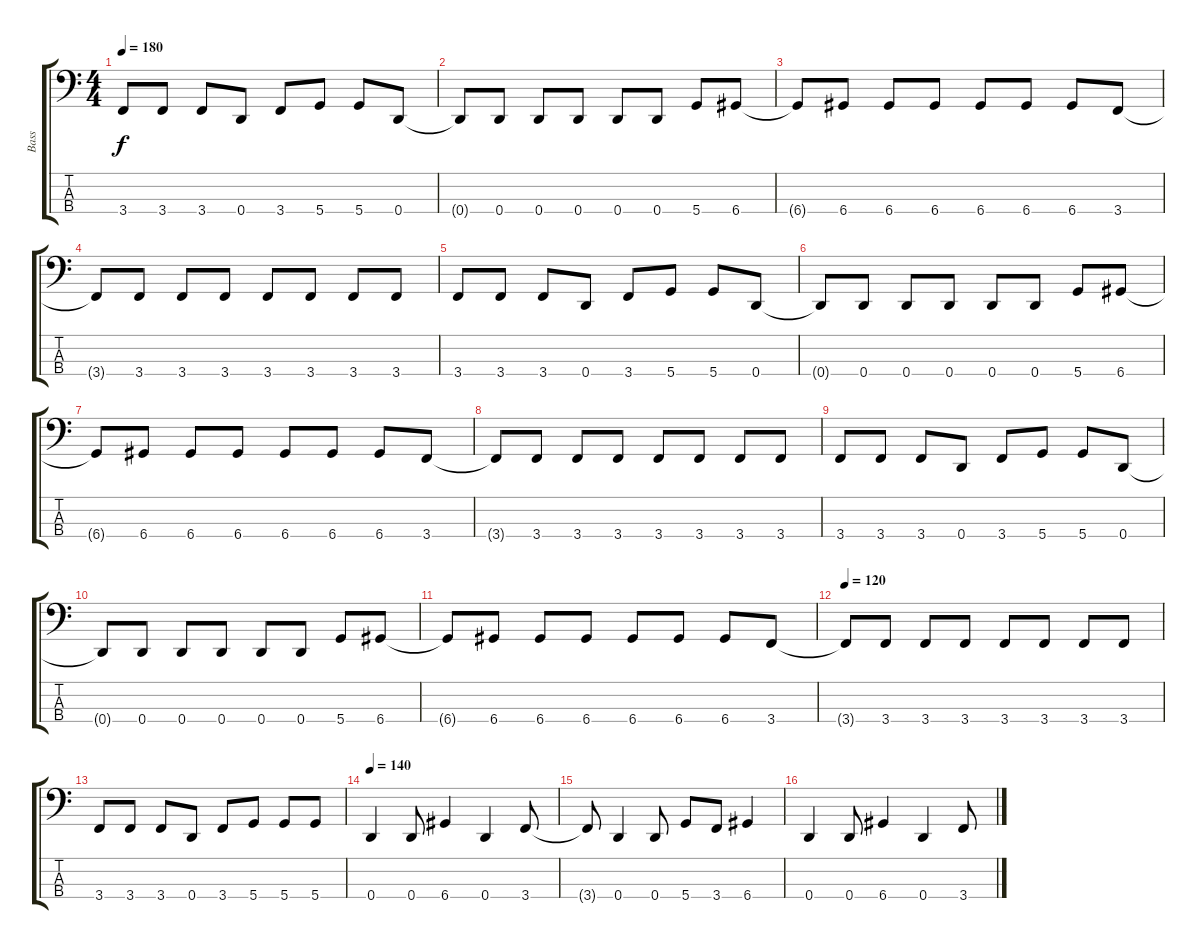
\track ("Bass" "Bass") {instrument electricbasspick}
\staff {score tabs}
\tuning (G2 D2 A1 D1) {hide}
\ts (4 4)
\tempo 180
\clef f4
\ks c
3.4.8{dy f} 3.4.8 3.4.8 0.4.8 3.4.8 5.4.8 5.4.8 0.4.8 |
0.4{t}.8 0.4.8 0.4.8 0.4.8 0.4.8 0.4.8 5.4.8 6.4.8 |
6.4{t}.8 6.4.8 6.4.8 6.4.8 6.4.8 6.4.8 6.4.8 3.4.8 |
3.4{t}.8 3.4.8 3.4.8 3.4.8 3.4.8 3.4.8 3.4.8 3.4.8 |
3.4.8 3.4.8 3.4.8 0.4.8 3.4.8 5.4.8 5.4.8 0.4.8 |
0.4{t}.8 0.4.8 0.4.8 0.4.8 0.4.8 0.4.8 5.4.8 6.4.8 |
6.4{t}.8 6.4.8 6.4.8 6.4.8 6.4.8 6.4.8 6.4.8 3.4.8 |
3.4{t}.8 3.4.8 3.4.8 3.4.8 3.4.8 3.4.8 3.4.8 3.4.8 |
3.4.8 3.4.8 3.4.8 0.4.8 3.4.8 5.4.8 5.4.8 0.4.8 |
0.4{t}.8 0.4.8 0.4.8 0.4.8 0.4.8 0.4.8 5.4.8 6.4.8 |
6.4{t}.8 6.4.8 6.4.8 6.4.8 6.4.8 6.4.8 6.4.8 3.4.8 |
\tempo 120
3.4{t}.8 3.4.8 3.4.8 3.4.8 3.4.8 3.4.8 3.4.8 3.4.8 |
3.4.8 3.4.8 3.4.8 0.4.8 3.4.8 5.4.8 5.4.8 5.4.8 |
\tempo 140
0.4.4 0.4.8 6.4.4 0.4.4 3.4.8 |
3.4{t}.8 0.4.4 0.4.8 5.4.8 3.4.8 6.4.4 |
0.4.4 0.4.8 6.4.4 0.4.4 3.4.8
